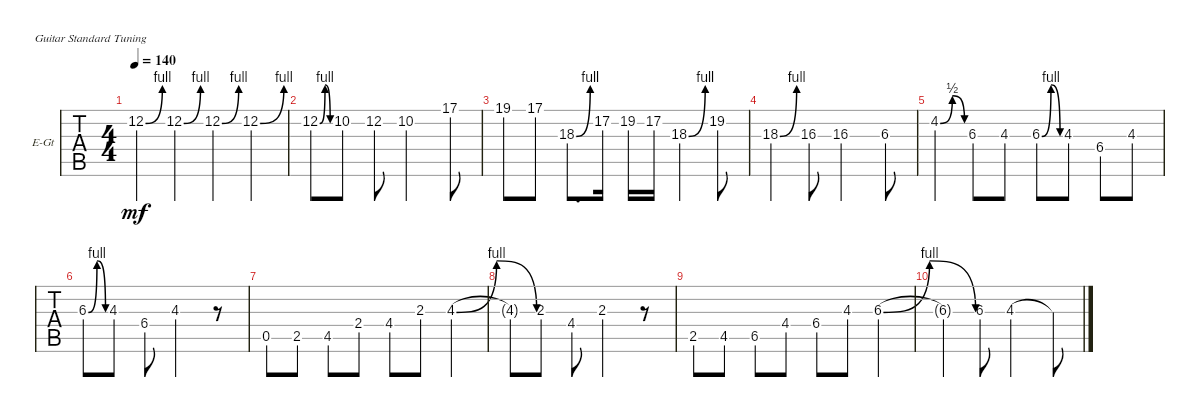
\defaultSystemsLayout 4
\bracketExtendMode groupsimilarinstruments
\firstSystemTrackNameOrientation horizontal
\otherSystemsTrackNameOrientation horizontal
\track ("Electric Guitar" "E-Gt") {instrument overdrivenguitar}
\staff {tabs}
\tuning (E4 B3 G3 D3 A2 E2)
\ts (4 4)
\tempo 140
\clef g2
\ks c
12.2{be (bend 0 0 15 4)}.4{dy mf} 12.2{be (bend 0 0 15 4)}.4 12.2{be (bend 0 0 15 4)}.4 12.2{be (bend 0 0 15 4)}.4 |
12.2{be (bendrelease 0 0 10.2 4 20.4 4 30 0)}.8 10.2.8 12.2.8 10.2.2 17.1.8 |
19.1.8 17.1.8 18.3{be (bend 0 0 15 4)}.8{d} 17.2.16 19.2.16 17.2.16 18.3{be (bend 0 0 15 4)}.4 19.2.8 |
18.3{be (bend 0 0 15 4)}.4 16.3.8 16.3.2 6.3.8 |
4.2{be (bendrelease 0 0 11.4 2 20.4 2 30 0)}.4 6.3.8 4.3.8 6.3{be (bendrelease 0 0 10.2 4 20.4 4 30 0)}.8 4.3.8 6.4.8 4.3.8 |
6.3{be (bendrelease 0 0 10.2 4 20.4 4 30 0)}.8 4.3.8 6.4.8 4.3.2 r.8 |
0.5.8 2.5.8 4.5.8 2.4.8 4.4.8 2.3.8 4.3{be (bendrelease 13.799999999999999 0 20.4 4 29.4 4 39.6 0)}.4 |
4.3{t}.8 2.3.8 4.4.8 2.3.2 r.8 |
2.5.8 4.5.8 6.5.8 4.4.8 6.4.8 4.3.8 6.3{be (bendrelease 17.4 0 27.599999999999998 4 38.4 4 48 0)}.4 |
6.3{t}.4 6.3.8 4.3.2 4.3{t}.8
